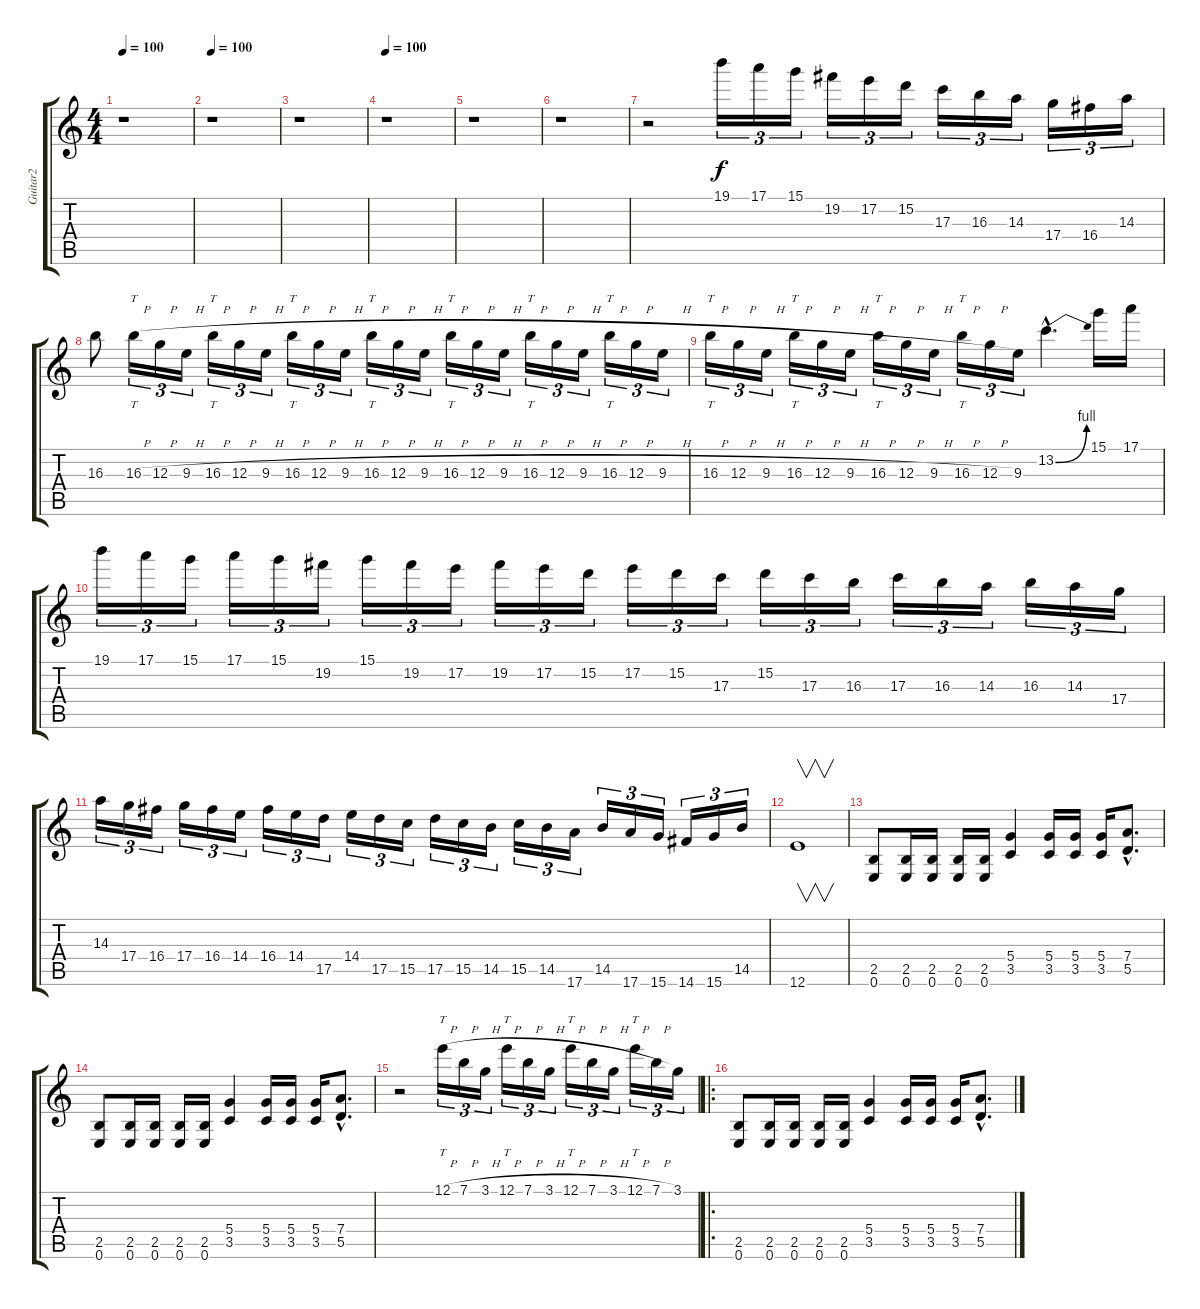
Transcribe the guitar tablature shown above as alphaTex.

\track ("Guitar2" "Guitar2") {instrument overdrivenguitar}
\staff {score tabs}
\tuning (E4 B3 G3 D3 A2 E2) {hide}
\ts (4 4)
\tempo 100
\tempo 120
\tempo 100
\clef g2
\ks c
r.1{dy f instrument overdrivenguitar} |
\tempo 100
r.1 |
r.1 |
\tempo 100
r.1 |
r.1 |
r.1 |
r.2 19.1.16{tu (3 2)} 17.1.16{tu (3 2)} 15.1.16{tu (3 2)} 19.2.16{tu (3 2)} 17.2.16{tu (3 2)} 15.2.16{tu (3 2)} 17.3.16{tu (3 2)} 16.3.16{tu (3 2)} 14.3.16{tu (3 2)} 17.4.16{tu (3 2)} 16.4.16{tu (3 2)} 14.3.16{tu (3 2)} |
16.3.8 16.3{h}.16{tt tu (3 2)} 12.3{h}.16{tu (3 2)} 9.3{h}.16{tu (3 2)} 16.3{h}.16{tt tu (3 2)} 12.3{h}.16{tu (3 2)} 9.3{h}.16{tu (3 2)} 16.3{h}.16{tt tu (3 2)} 12.3{h}.16{tu (3 2)} 9.3{h}.16{tu (3 2)} 16.3{h}.16{tt tu (3 2)} 12.3{h}.16{tu (3 2)} 9.3{h}.16{tu (3 2)} 16.3{h}.16{tt tu (3 2)} 12.3{h}.16{tu (3 2)} 9.3{h}.16{tu (3 2)} 16.3{h}.16{tt tu (3 2)} 12.3{h}.16{tu (3 2)} 9.3{h}.16{tu (3 2)} 16.3{h}.16{tt tu (3 2)} 12.3{h}.16{tu (3 2)} 9.3{h}.16{tu (3 2)} |
16.3{h}.16{tt tu (3 2)} 12.3{h}.16{tu (3 2)} 9.3{h}.16{tu (3 2)} 16.3{h}.16{tt tu (3 2)} 12.3{h}.16{tu (3 2)} 9.3{h}.16{tu (3 2)} 16.3{h}.16{tt tu (3 2)} 12.3{h}.16{tu (3 2)} 9.3{h}.16{tu (3 2)} 16.3{h}.16{tt tu (3 2)} 12.3{h}.16{tu (3 2)} 9.3.16{tu (3 2)} 13.2{be (bend 0 0 60 4) hac}.4{d} 15.1.16 17.1.16 |
19.1.16{tu (3 2)} 17.1.16{tu (3 2)} 15.1.16{tu (3 2)} 17.1.16{tu (3 2)} 15.1.16{tu (3 2)} 19.2.16{tu (3 2)} 15.1.16{tu (3 2)} 19.2.16{tu (3 2)} 17.2.16{tu (3 2)} 19.2.16{tu (3 2)} 17.2.16{tu (3 2)} 15.2.16{tu (3 2)} 17.2.16{tu (3 2)} 15.2.16{tu (3 2)} 17.3.16{tu (3 2)} 15.2.16{tu (3 2)} 17.3.16{tu (3 2)} 16.3.16{tu (3 2)} 17.3.16{tu (3 2)} 16.3.16{tu (3 2)} 14.3.16{tu (3 2)} 16.3.16{tu (3 2)} 14.3.16{tu (3 2)} 17.4.16{tu (3 2)} |
14.3.16{tu (3 2)} 17.4.16{tu (3 2)} 16.4.16{tu (3 2)} 17.4.16{tu (3 2)} 16.4.16{tu (3 2)} 14.4.16{tu (3 2)} 16.4.16{tu (3 2)} 14.4.16{tu (3 2)} 17.5.16{tu (3 2)} 14.4.16{tu (3 2)} 17.5.16{tu (3 2)} 15.5.16{tu (3 2)} 17.5.16{tu (3 2)} 15.5.16{tu (3 2)} 14.5.16{tu (3 2)} 15.5.16{tu (3 2)} 14.5.16{tu (3 2)} 17.6.16{tu (3 2)} 14.5.16{tu (3 2)} 17.6.16{tu (3 2)} 15.6.16{tu (3 2)} 14.6.16{tu (3 2)} 15.6.16{tu (3 2)} 14.5.16{tu (3 2)} |
12.6.1{v} |
(2.5 0.6).8 (2.5 0.6).16 (2.5 0.6).16 (2.5 0.6).16 (2.5 0.6).16 (5.4 3.5).4 (5.4 3.5).16 (5.4 3.5).16 (5.4 3.5).16 (7.4{hac} 5.5{hac}).8{d} |
(2.5 0.6).8 (2.5 0.6).16 (2.5 0.6).16 (2.5 0.6).16 (2.5 0.6).16 (5.4 3.5).4 (5.4 3.5).16 (5.4 3.5).16 (5.4 3.5).16 (7.4{hac} 5.5{hac}).8{d} |
r.2 12.1{h}.16{tt tu (3 2)} 7.1{h}.16{tu (3 2)} 3.1{h}.16{tu (3 2)} 12.1{h}.16{tt tu (3 2)} 7.1{h}.16{tu (3 2)} 3.1{h}.16{tu (3 2)} 12.1{h}.16{tt tu (3 2)} 7.1{h}.16{tu (3 2)} 3.1{h}.16{tu (3 2)} 12.1{h}.16{tt tu (3 2)} 7.1{h}.16{tu (3 2)} 3.1.16{tu (3 2)} |
\ro
(2.5 0.6).8 (2.5 0.6).16 (2.5 0.6).16 (2.5 0.6).16 (2.5 0.6).16 (5.4 3.5).4 (5.4 3.5).16 (5.4 3.5).16 (5.4 3.5).16 (7.4{hac} 5.5{hac}).8{d}
